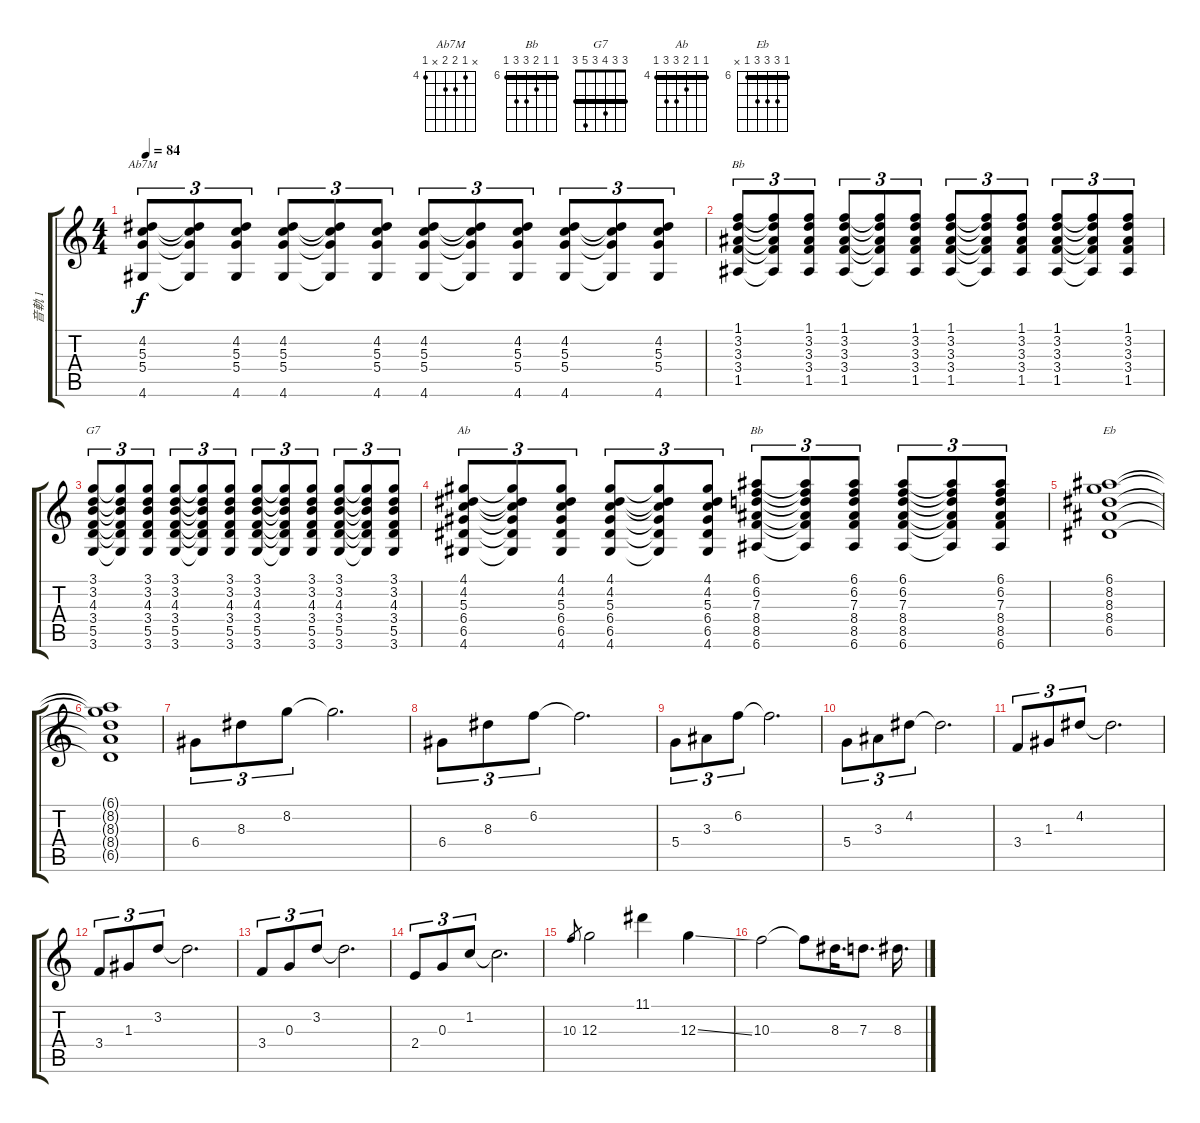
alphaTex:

\track ("音軌 1" "音軌 1") {instrument acousticguitarnylon}
\staff {score tabs}
\tuning (E4 B3 G3 D3 A2 E2) {hide}
\chord ("Ab7M" x 4 5 5 x 4) {firstfret 4}
\chord ("Bb" 1 3 3 3 1 x) {barre 1}
\chord ("G7" 3 3 4 3 5 3) {barre 3}
\chord ("Ab" 4 4 5 6 6 4) {firstfret 4 barre 4}
\chord ("Bb" 6 6 7 8 8 6) {firstfret 6 barre 6}
\chord ("Eb" 6 8 8 8 6 x) {firstfret 6 barre 6}
\ts (4 4)
\tempo 84
\clef g2
\ks c
(4.2 5.3 5.4 4.6).8{tu (3 2) ch "Ab7M" dy f} (4.2{t} 5.3{t} 5.4{t} 4.6{t}).8{tu (3 2)} (4.2 5.3 5.4 4.6).8{tu (3 2)} (4.2 5.3 5.4 4.6).8{tu (3 2)} (4.2{t} 5.3{t} 5.4{t} 4.6{t}).8{tu (3 2)} (4.2 5.3 5.4 4.6).8{tu (3 2)} (4.2 5.3 5.4 4.6).8{tu (3 2)} (4.2{t} 5.3{t} 5.4{t} 4.6{t}).8{tu (3 2)} (4.2 5.3 5.4 4.6).8{tu (3 2)} (4.2 5.3 5.4 4.6).8{tu (3 2)} (4.2{t} 5.3{t} 5.4{t} 4.6{t}).8{tu (3 2)} (4.2 5.3 5.4 4.6).8{tu (3 2)} |
(1.1 3.2 3.3 3.4 1.5).8{tu (3 2) ch "Bb"} (1.1{t} 3.2{t} 3.3{t} 3.4{t} 1.5{t}).8{tu (3 2)} (1.1 3.2 3.3 3.4 1.5).8{tu (3 2)} (1.1 3.2 3.3 3.4 1.5).8{tu (3 2)} (1.1{t} 3.2{t} 3.3{t} 3.4{t} 1.5{t}).8{tu (3 2)} (1.1 3.2 3.3 3.4 1.5).8{tu (3 2)} (1.1 3.2 3.3 3.4 1.5).8{tu (3 2)} (1.1{t} 3.2{t} 3.3{t} 3.4{t} 1.5{t}).8{tu (3 2)} (1.1 3.2 3.3 3.4 1.5).8{tu (3 2)} (1.1 3.2 3.3 3.4 1.5).8{tu (3 2)} (1.1{t} 3.2{t} 3.3{t} 3.4{t} 1.5{t}).8{tu (3 2)} (1.1 3.2 3.3 3.4 1.5).8{tu (3 2)} |
(3.1 3.2 4.3 3.4 5.5 3.6).8{tu (3 2) ch "G7"} (3.1{t} 3.2{t} 4.3{t} 3.4{t} 5.5{t} 3.6{t}).8{tu (3 2)} (3.1 3.2 4.3 3.4 5.5 3.6).8{tu (3 2)} (3.1 3.2 4.3 3.4 5.5 3.6).8{tu (3 2)} (3.1{t} 3.2{t} 4.3{t} 3.4{t} 5.5{t} 3.6{t}).8{tu (3 2)} (3.1 3.2 4.3 3.4 5.5 3.6).8{tu (3 2)} (3.1 3.2 4.3 3.4 5.5 3.6).8{tu (3 2)} (3.1{t} 3.2{t} 4.3{t} 3.4{t} 5.5{t} 3.6{t}).8{tu (3 2)} (3.1 3.2 4.3 3.4 5.5 3.6).8{tu (3 2)} (3.1 3.2 4.3 3.4 5.5 3.6).8{tu (3 2)} (3.1{t} 3.2{t} 4.3{t} 3.4{t} 5.5{t} 3.6{t}).8{tu (3 2)} (3.1 3.2 4.3 3.4 5.5 3.6).8{tu (3 2)} |
(4.1 4.2 5.3 6.4 6.5 4.6).8{tu (3 2) ch "Ab"} (4.1{t} 4.2{t} 5.3{t} 6.4{t} 6.5{t} 4.6{t}).8{tu (3 2)} (4.1 4.2 5.3 6.4 6.5 4.6).8{tu (3 2)} (4.1 4.2 5.3 6.4 6.5 4.6).8{tu (3 2)} (4.1{t} 4.2{t} 5.3{t} 6.4{t} 6.5{t} 4.6{t}).8{tu (3 2)} (4.1 4.2 5.3 6.4 6.5 4.6).8{tu (3 2)} (6.1 6.2 7.3 8.4 8.5 6.6).8{tu (3 2) ch "Bb"} (6.1{t} 6.2{t} 7.3{t} 8.4{t} 8.5{t} 6.6{t}).8{tu (3 2)} (6.1 6.2 7.3 8.4 8.5 6.6).8{tu (3 2)} (6.1 6.2 7.3 8.4 8.5 6.6).8{tu (3 2)} (6.1{t} 6.2{t} 7.3{t} 8.4{t} 8.5{t} 6.6{t}).8{tu (3 2)} (6.1 6.2 7.3 8.4 8.5 6.6).8{tu (3 2)} |
(6.1 8.2 8.3 8.4 6.5).1{ch "Eb"} |
(6.1{t} 8.2{t} 8.3{t} 8.4{t} 6.5{t}).1 |
6.4.8{tu (3 2)} 8.3.8{tu (3 2)} 8.2.8{tu (3 2)} 8.2{t}.2{d} |
6.4.8{tu (3 2)} 8.3.8{tu (3 2)} 6.2.8{tu (3 2)} 6.2{t}.2{d} |
5.4.8{tu (3 2)} 3.3.8{tu (3 2)} 6.2.8{tu (3 2)} 6.2{t}.2{d} |
5.4.8{tu (3 2)} 3.3.8{tu (3 2)} 4.2.8{tu (3 2)} 4.2{t}.2{d} |
3.4.8{tu (3 2)} 1.3.8{tu (3 2)} 4.2.8{tu (3 2)} 4.2{t}.2{d} |
3.4.8{tu (3 2)} 1.3.8{tu (3 2)} 3.2.8{tu (3 2)} 3.2{t}.2{d} |
3.4.8{tu (3 2)} 0.3.8{tu (3 2)} 3.2.8{tu (3 2)} 3.2{t}.2{d} |
2.4.8{tu (3 2)} 0.3.8{tu (3 2)} 1.2.8{tu (3 2)} 1.2{t}.2{d} |
10.3.8{gr} 12.3.2 11.1.4 12.3{ss}.4 |
10.3.2 10.3{t}.8 8.3.16{d} 7.3.8{d} 8.3{ss}.16{d}
